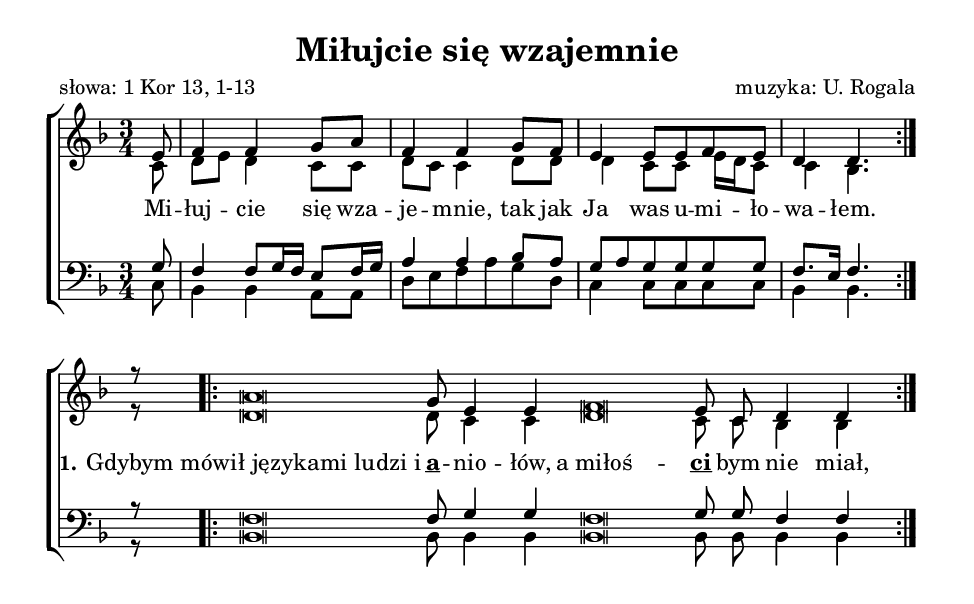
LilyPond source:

\version "2.17.3"
#(set-global-staff-size 18)

\header	{
  title = "Miłujcie się wzajemnie"
  poet = "słowa: 1 Kor 13, 1-13"
  composer = "muzyka: U. Rogala"
}

\paper {
  paper-width = 165 \mm
  paper-height = 240 \mm
  line-width = 145 \mm
}
%--------------------------------MELODY--------------------------------
sopranomelody =	\relative c'' {
  \key f \major
  \time 3/4
  \repeat volta 2 {
    \partial 8 e,8 |
    f4 f g8 a | f4 f
    g8 f |
    e4 e8 e f e |
    d4 d4.
  }
  r8
  %inset appropriate bar here (finish/repeat)
  \cadenzaOn
  \repeat volta 2 {
    a'\breve g8 e4 e
    \bar "dashed"
    f\breve e8 c d4 d
  }
  \cadenzaOff
}
altomelody = \relative f' {
  \key f \major
  \time 3/4
  \repeat volta 2 {
    \partial 8 c8
    d[ e] d4 c8 c | d8 c c4
    d8 d |
    % m. 3
    d4 c8 c8 e16 d c8
    % m. 4
    c4 bes4.
  }
  r8
  %inset appropriate bar here (finish/repeat)
  \cadenzaOn
  \repeat volta 2 {
    d\breve d8 c4 c
    \bar "dashed"
    d\breve c8 c bes4 bes
  }
  \cadenzaOff
}
tenormelody = \relative c' {
  \key f \major
  \time 3/4
  \repeat volta 2 {
    \partial 8 g8
    f4 f8 g16 f e8 f16 g | a4 a
    bes8 a | g a g g g g
    f8. e16 f4.
  }
  r8
  %inset appropriate bar here (finish/repeat)
  \cadenzaOn
  \repeat volta 2 {
    f\breve f8 g4 g
    \bar "dashed"
    f\breve g8 g f4 f
  }
  \cadenzaOff
}
bassmelody = \relative f {
  \key f \major
  \time 3/4
  \repeat volta 2 {
    \partial 8 c8
    bes4 bes a8 a | d e f a
    g d | c4 c8 c c c
    bes4 bes4.
  }
  r8
  %inset appropriate bar here (finish/repeat)
  \cadenzaOn
  \repeat volta 2 {
    bes\breve bes8 bes4 bes
    \bar "dashed"
    bes\breve bes8 bes bes4 bes
  }
  \cadenzaOff
}
akordy = \chordmode {
  s8 bes2 a4:m d:m f
  g4:m c2.
  bes2. bes
}
%--------------------------------LYRICS--------------------------------
text =  \lyricmode {
  Mi -- łuj -- cie się wza -- je -- mnie,
  tak jak Ja was u -- mi -- ło -- wa -- łem.
  \set stanza = "1."
  "Gdybym mówił językami ludzi i"
  \markup \bold \underline a -- nio -- łów,
  "a miłoś" --
  \markup \bold \underline ci bym nie miał,
  "stałbym się jak miedź"
  \markup \bold \underline brzę -- czą -- ca
  albo
  \markup \bold \underline cym -- bał brzmią -- cy.
}

stanzas = \markup {
}
%--------------------------------ALL-FILE VARIABLE--------------------------------

\score {
  \new ChoirStaff <<
    \new Staff = women <<
      \clef treble
      \new Voice = soprano {
        \voiceOne
        \sopranomelody
      }
      \new Voice = alto {
        \voiceTwo
        \altomelody
      }
    >>
    \new Lyrics \lyricsto soprano \text

    \new Staff = men <<
      \clef bass
      \new Voice = tenor {
        \voiceOne
        \tenormelody
      }
      \new Voice = bass {
        \voiceTwo
        \bassmelody
      }
    >>
  >>
  \layout {
    \override NoteHead #'style = #'altdefault
    indent = 0\cm
  }
}

\stanzas